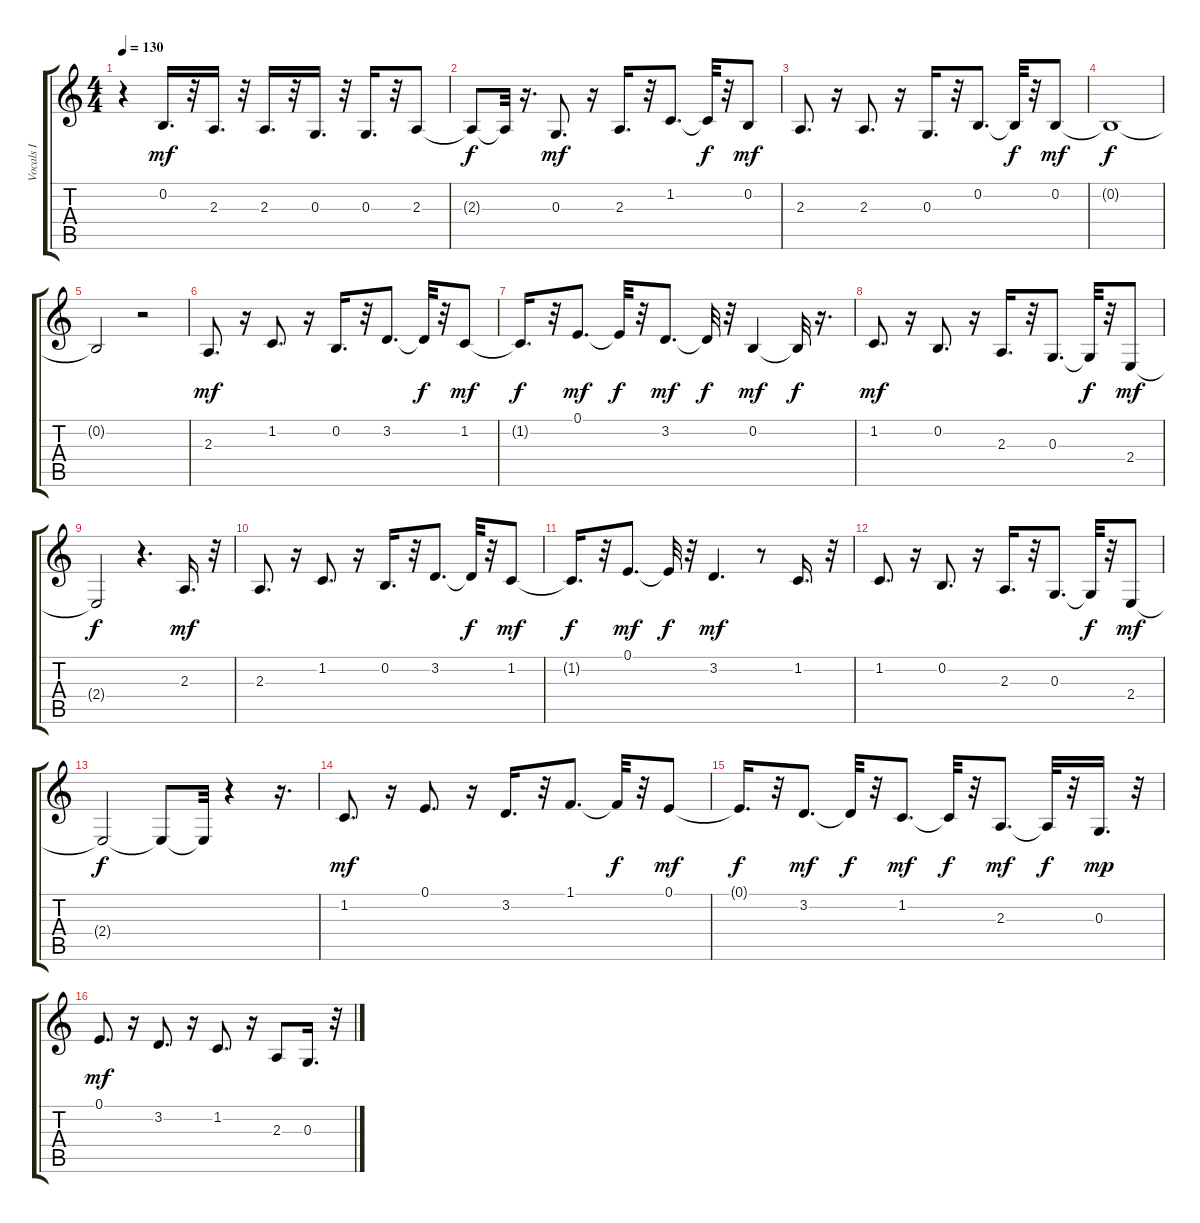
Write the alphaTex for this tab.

\track ("Vocals I" "Vocals I") {instrument flute}
\staff {score tabs}
\tuning (E4 B3 G3 D3 A2 E2) {hide}
\ts (4 4)
\tempo 130
\clef g2
\ks c
r.4{dy mf} 0.2.16{d} r.32 2.3.16{d} r.32 2.3.16{d} r.32 0.3.16{d} r.32 0.3.16{d} r.32 2.3.8 |
2.3{t}.8{dy f} 2.3{t}.32 r.16{d} 0.3.8{d dy mf} r.16 2.3.16{d} r.32 1.2.8{d} 1.2{t}.32{dy f} r.32 0.2.8{dy mf} |
2.3.8{d} r.16 2.3.8{d} r.16 0.3.16{d} r.32 0.2.8{d} 0.2{t}.32{dy f} r.32 0.2.8{dy mf} |
0.2{t}.1{dy f} |
0.2{t}.2 r.2 |
2.3.8{d dy mf} r.16 1.2.8{d} r.16 0.2.16{d} r.32 3.2.8{d} 3.2{t}.32{dy f} r.32 1.2.8{dy mf} |
1.2{t}.16{d dy f} r.32 0.1.8{d dy mf} 0.1{t}.32{dy f} r.32 3.2.8{d dy mf} 3.2{t}.32{dy f} r.32 0.2.4{dy mf} 0.2{t}.32{dy f} r.16{d} |
1.2.8{d dy mf} r.16 0.2.8{d} r.16 2.3.16{d} r.32 0.3.8{d} 0.3{t}.32{dy f} r.32 2.4.8{dy mf} |
2.4{t}.2{dy f} r.4{d} 2.3.16{d dy mf} r.32 |
2.3.8{d} r.16 1.2.8{d} r.16 0.2.16{d} r.32 3.2.8{d} 3.2{t}.32{dy f} r.32 1.2.8{dy mf} |
1.2{t}.16{d dy f} r.32 0.1.8{d dy mf} 0.1{t}.32{dy f} r.32 3.2.4{d dy mf} r.8 1.2.16{d} r.32 |
1.2.8{d} r.16 0.2.8{d} r.16 2.3.16{d} r.32 0.3.8{d} 0.3{t}.32{dy f} r.32 2.4.8{dy mf} |
2.4{t}.2{dy f} 2.4{t}.8 2.4{t}.32 r.4 r.16{d} |
1.2.8{d dy mf} r.16 0.1.8{d} r.16 3.2.16{d} r.32 1.1.8{d} 1.1{t}.32{dy f} r.32 0.1.8{dy mf} |
0.1{t}.16{d dy f} r.32 3.2.8{d dy mf} 3.2{t}.32{dy f} r.32 1.2.8{d dy mf} 1.2{t}.32{dy f} r.32 2.3.8{d dy mf} 2.3{t}.32{dy f} r.32 0.3.16{d dy mp} r.32 |
0.1.8{d dy mf} r.16 3.2.8{d} r.16 1.2.8{d} r.16 2.3.8 0.3.16{d} r.32
